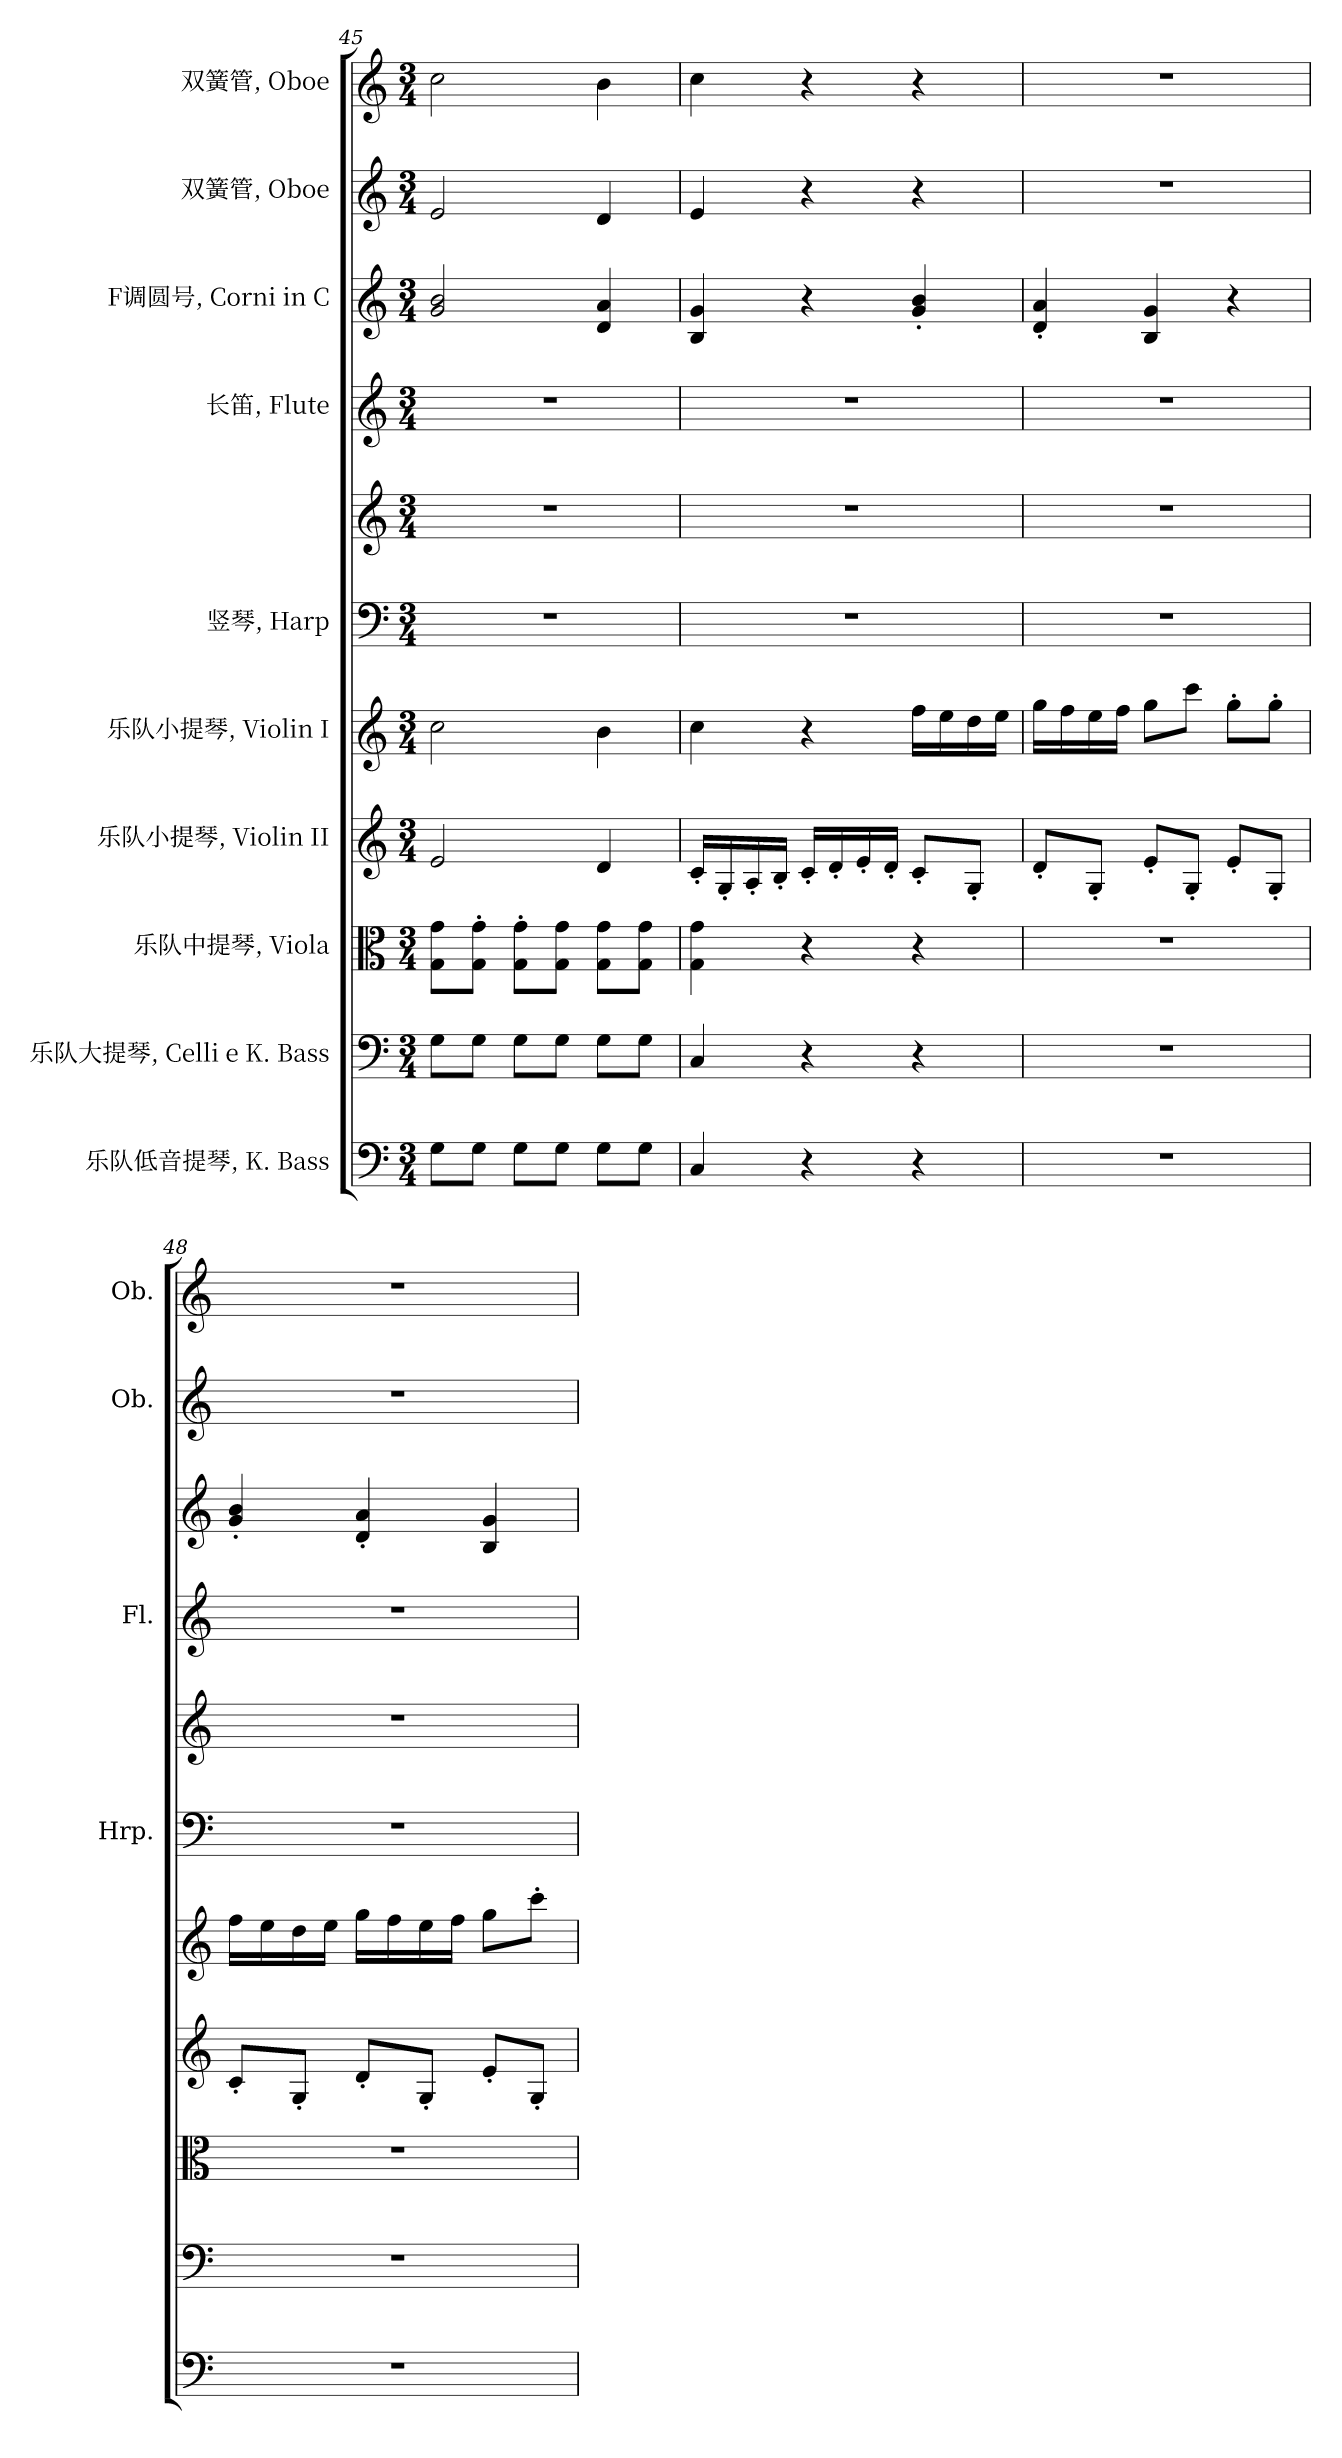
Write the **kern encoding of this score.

**kern	**kern	**kern	**kern	**kern	**kern	**kern	**kern	**kern	**kern	**kern
*part10	*part9	*part8	*part7	*part6	*part5	*part5	*part4	*part3	*part2	*part1
*staff11	*staff10	*staff9	*staff8	*staff7	*staff6	*staff5	*staff4	*staff3	*staff2	*staff1
*I"乐队低音提琴, K. Bass	*I"乐队大提琴, Celli e K. Bass	*I"乐队中提琴, Viola	*I"乐队小提琴, Violin II	*I"乐队小提琴, Violin I	*I"竖琴, Harp	*	*I"长笛, Flute	*I"F调圆号, Corni in C	*I"双簧管, Oboe	*I"双簧管, Oboe
*	*	*	*	*	*I'Hrp.	*	*I'Fl.	*	*I'Ob.	*I'Ob.
*clefF4	*clefF4	*clefC3	*clefG2	*clefG2	*clefF4	*clefG2	*clefG2	*clefG2	*clefG2	*clefG2
*ITrd7c12	*	*	*	*	*	*	*	*ITrd4c7	*	*
*k[]	*k[]	*k[]	*k[]	*k[]	*k[]	*k[]	*k[]	*k[b-]	*k[]	*k[]
*M3/4	*M3/4	*M3/4	*M3/4	*M3/4	*M3/4	*M3/4	*M3/4	*M3/4	*M3/4	*M3/4
=45	=45	=45	=45	=45	=45	=45	=45	=45	=45	=45
8GG\L	8G\L	8G\ 8g\L	2e/	2cc\	2.r	2.r	2.r	2c/ 2e/	2e/	2cc\
8GG\J	8G\J	8G\' 8g\'J	.	.	.	.	.	.	.	.
8GG\L	8G\L	8G\' 8g\'L	.	.	.	.	.	.	.	.
8GG\J	8G\J	8G\ 8g\J	.	.	.	.	.	.	.	.
8GG\L	8G\L	8G\ 8g\L	4d/	4b\	.	.	.	4G/ 4d/	4d/	4b\
8GG\J	8G\J	8G\ 8g\J	.	.	.	.	.	.	.	.
=46	=46	=46	=46	=46	=46	=46	=46	=46	=46	=46
4CC/	4C/	4G\ 4g\	16c'/LL	4cc\	2.r	2.r	2.r	4E/ 4c/	4e/	4cc\
.	.	.	16G'/	.	.	.	.	.	.	.
.	.	.	16A'/	.	.	.	.	.	.	.
.	.	.	16B'/JJ	.	.	.	.	.	.	.
4r	4r	4r	16c'/LL	4r	.	.	.	4r	4r	4r
.	.	.	16d'/	.	.	.	.	.	.	.
.	.	.	16e'/	.	.	.	.	.	.	.
.	.	.	16d'/JJ	.	.	.	.	.	.	.
4r	4r	4r	8c'/L	16ff\LL	.	.	.	4c/' 4e/'	4r	4r
.	.	.	.	16ee\	.	.	.	.	.	.
.	.	.	8G'/J	16dd\	.	.	.	.	.	.
.	.	.	.	16ee\JJ	.	.	.	.	.	.
!!LO:PB:g=z
=47	=47	=47	=47	=47	=47	=47	=47	=47	=47	=47
2.r	2.r	2.r	8d'/L	16gg\LL	2.r	2.r	2.r	4G/' 4d/'	2.r	2.r
.	.	.	.	16ff\	.	.	.	.	.	.
.	.	.	8G'/J	16ee\	.	.	.	.	.	.
.	.	.	.	16ff\JJ	.	.	.	.	.	.
.	.	.	8e'/L	8gg\L	.	.	.	4E/ 4c/	.	.
.	.	.	8G'/J	8ccc\J	.	.	.	.	.	.
.	.	.	8e'/L	8gg'\L	.	.	.	4r	.	.
.	.	.	8G'/J	8gg'\J	.	.	.	.	.	.
=48	=48	=48	=48	=48	=48	=48	=48	=48	=48	=48
2.r	2.r	2.r	8c'/L	16ff\LL	2.r	2.r	2.r	4c/' 4e/'	2.r	2.r
.	.	.	.	16ee\	.	.	.	.	.	.
.	.	.	8G'/J	16dd\	.	.	.	.	.	.
.	.	.	.	16ee\JJ	.	.	.	.	.	.
.	.	.	8d'/L	16gg\LL	.	.	.	4G/' 4d/'	.	.
.	.	.	.	16ff\	.	.	.	.	.	.
.	.	.	8G'/J	16ee\	.	.	.	.	.	.
.	.	.	.	16ff\JJ	.	.	.	.	.	.
.	.	.	8e'/L	8gg\L	.	.	.	4E/ 4c/	.	.
.	.	.	8G'/J	8ccc'\J	.	.	.	.	.	.
=	=	=	=	=	=	=	=	=	=	=
*-	*-	*-	*-	*-	*-	*-	*-	*-	*-	*-
